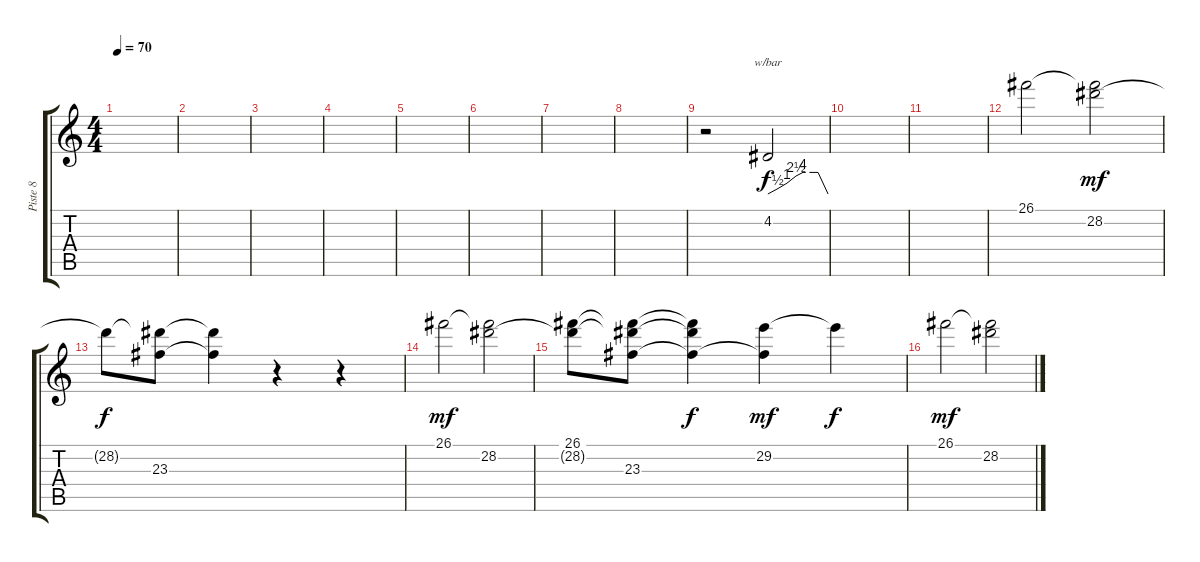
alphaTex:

\track ("Piste 8" "Piste 8") {instrument stringensemble1}
\staff {score tabs}
\tuning (E4 B3 G3 D3 A2 E2) {hide}
\ts (4 4)
\tempo 70
\clef g2
\ks c
|
|
|
|
|
|
|
\section ("" "")
|
r.2{volume 2 balance 2 instrument lead2sawtooth} 4.2.2{tbe (custom default 0 0 10 2 19 4 28 10 35 16 45 16 50 16 60 0) volume 10 balance 7} |
|
|
\section ("" "")
26.1.2 (26.1{t} 28.2).2{dy mf} |
28.2{t}.8{dy f} (28.2{t} 23.3).8 (28.2{t} 23.3{t}).4 r.4 r.4 |
\section ("" "")
26.1.2{dy mf} (26.1{t} 28.2).2 |
(26.1 28.2{t}).8 (26.1{t} 28.2{t} 23.3).8 (26.1{t} 28.2{t} 23.3{t}).4{dy f} (29.2 23.3{t}).4{dy mf} 29.2{t}.4{dy f} |
26.1.2{dy mf} (26.1{t} 28.2).2
